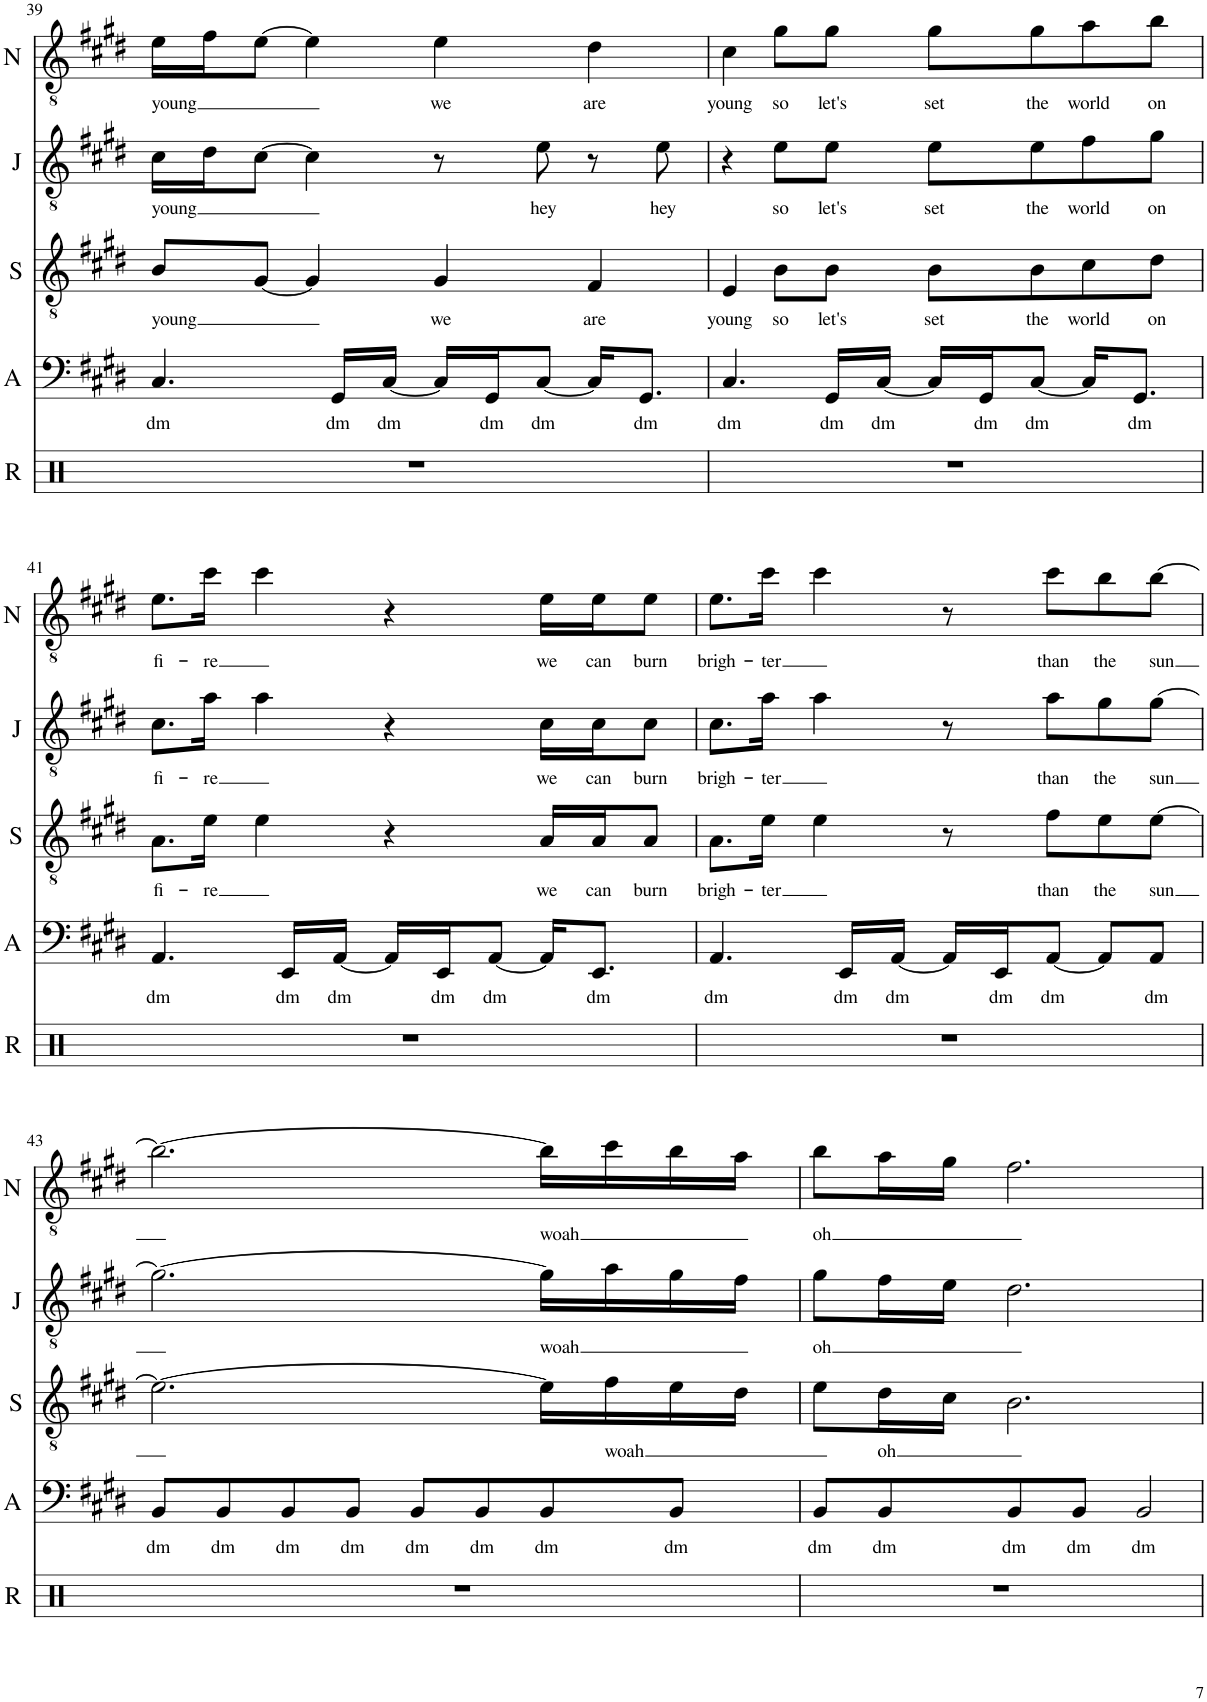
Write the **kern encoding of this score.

**kern	**kern	**text	**kern	**text	**kern	**text	**kern	**text
*part5	*part4	*part4	*part3	*part3	*part2	*part2	*part1	*part1
*staff5	*staff4	*staff4	*staff3	*staff3	*staff2	*staff2	*staff1	*staff1
*I"Ryan	*I"Andrew	*	*I"Steve	*	*I"Justin	*	*I"Nate	*
*I'R	*I'A	*	*I'S	*	*I'J	*	*I'N	*
!!LO:PB:g=z
*clefX	*clefF4	*	*clefGv2	*	*clefGv2	*	*clefGv2	*
*k[]	*k[f#c#g#d#]	*	*k[f#c#g#d#]	*	*k[f#c#g#d#]	*	*k[f#c#g#d#]	*
*M4/4	*M4/4	*	*M4/4	*	*M4/4	*	*M4/4	*
=39	=39	=39	=39	=39	=39	=39	=39	=39
!	!	!LO:LY:b	!	!LO:LY:b	!	!LO:LY:b	!	!LO:LY:b
1r	4.C#/	dm	8B/L	young	16c#\LL	young	16e\LL	young
.	.	.	.	.	16d#\J	.	16f#\J	.
.	.	.	[8G#/J	.	[8c#\J	.	[8e\J	.
.	.	.	4G#/]	.	4c#\]	.	4e\]	.
!	!	!LO:LY:b	!	!	!	!	!	!
.	16GG#/LL	dm	.	.	.	.	.	.
!	!	!LO:LY:b	!	!	!	!	!	!
.	[16C#/JJ	dm	.	.	.	.	.	.
!	!	!	!	!LO:LY:b	!	!	!	!LO:LY:b
.	16C#/LL]	.	4G#/	we	8r	.	4e\	we
!	!	!LO:LY:b	!	!	!	!	!	!
.	16GG#/J	dm	.	.	.	.	.	.
!	!	!LO:LY:b	!	!	!	!LO:LY:b	!	!
.	[8C#/J	dm	.	.	8e\	hey	.	.
!	!	!	!	!LO:LY:b	!	!	!	!LO:LY:b
.	16C#/KL]	.	4F#/	are	8r	.	4d#\	are
!	!	!LO:LY:b	!	!	!	!	!	!
.	8.GG#/J	dm	.	.	.	.	.	.
!	!	!	!	!	!	!LO:LY:b	!	!
.	.	.	.	.	8e\	hey	.	.
=40	=40	=40	=40	=40	=40	=40	=40	=40
!	!	!LO:LY:b	!	!LO:LY:b	!	!	!	!LO:LY:b
1r	4.C#/	dm	4E/	young	4r	.	4c#\	young
!	!	!	!	!LO:LY:b	!	!LO:LY:b	!	!LO:LY:b
.	.	.	8B\L	so	8e\L	so	8g#\L	so
!	!	!LO:LY:b	!	!LO:LY:b	!	!LO:LY:b	!	!LO:LY:b
.	16GG#/LL	dm	8B\J	let's	8e\J	let's	8g#\J	let's
!	!	!LO:LY:b	!	!	!	!	!	!
.	[16C#/JJ	dm	.	.	.	.	.	.
!	!	!	!	!LO:LY:b	!	!LO:LY:b	!	!LO:LY:b
.	16C#/LL]	.	8B\L	set	8e\L	set	8g#\L	set
!	!	!LO:LY:b	!	!	!	!	!	!
.	16GG#/J	dm	.	.	.	.	.	.
!	!	!LO:LY:b	!	!LO:LY:b	!	!LO:LY:b	!	!LO:LY:b
.	[8C#/J	dm	8B\	the	8e\	the	8g#\	the
!	!	!	!	!LO:LY:b	!	!LO:LY:b	!	!LO:LY:b
.	16C#/KL]	.	8c#\	world	8f#\	world	8a\	world
!	!	!LO:LY:b	!	!	!	!	!	!
.	8.GG#/J	dm	.	.	.	.	.	.
!	!	!	!	!LO:LY:b	!	!LO:LY:b	!	!LO:LY:b
.	.	.	8d#\J	on	8g#\J	on	8b\J	on
!!LO:LB:g=z
=41	=41	=41	=41	=41	=41	=41	=41	=41
!	!	!LO:LY:b	!	!LO:LY:b	!	!LO:LY:b	!	!LO:LY:b
1r	4.AA/	dm	8.A\L	fi-	8.c#\L	fi-	8.e\L	fi-
!	!	!	!	!LO:LY:b	!	!LO:LY:b	!	!LO:LY:b
.	.	.	16e\Jk	-re	16a\Jk	-re	16cc#\Jk	-re
.	.	.	4e\	.	4a\	.	4cc#\	.
!	!	!LO:LY:b	!	!	!	!	!	!
.	16EE/LL	dm	.	.	.	.	.	.
!	!	!LO:LY:b	!	!	!	!	!	!
.	[16AA/JJ	dm	.	.	.	.	.	.
.	16AA/LL]	.	4r	.	4r	.	4r	.
!	!	!LO:LY:b	!	!	!	!	!	!
.	16EE/J	dm	.	.	.	.	.	.
!	!	!LO:LY:b	!	!	!	!	!	!
.	[8AA/J	dm	.	.	.	.	.	.
!	!	!	!	!LO:LY:b	!	!LO:LY:b	!	!LO:LY:b
.	16AA/KL]	.	16A/LL	we	16c#\LL	we	16e\LL	we
!	!	!LO:LY:b	!	!LO:LY:b	!	!LO:LY:b	!	!LO:LY:b
.	8.EE/J	dm	16A/J	can	16c#\J	can	16e\J	can
!	!	!	!	!LO:LY:b	!	!LO:LY:b	!	!LO:LY:b
.	.	.	8A/J	burn	8c#\J	burn	8e\J	burn
=42	=42	=42	=42	=42	=42	=42	=42	=42
!	!	!LO:LY:b	!	!LO:LY:b	!	!LO:LY:b	!	!LO:LY:b
1r	4.AA/	dm	8.A\L	brigh-	8.c#\L	brigh-	8.e\L	brigh-
!	!	!	!	!LO:LY:b	!	!LO:LY:b	!	!LO:LY:b
.	.	.	16e\Jk	-ter	16a\Jk	-ter	16cc#\Jk	-ter
.	.	.	4e\	.	4a\	.	4cc#\	.
!	!	!LO:LY:b	!	!	!	!	!	!
.	16EE/LL	dm	.	.	.	.	.	.
!	!	!LO:LY:b	!	!	!	!	!	!
.	[16AA/JJ	dm	.	.	.	.	.	.
.	16AA/LL]	.	8r	.	8r	.	8r	.
!	!	!LO:LY:b	!	!	!	!	!	!
.	16EE/J	dm	.	.	.	.	.	.
!	!	!LO:LY:b	!	!LO:LY:b	!	!LO:LY:b	!	!LO:LY:b
.	[8AA/J	dm	8f#\L	than	8a\L	than	8cc#\L	than
!	!	!	!	!LO:LY:b	!	!LO:LY:b	!	!LO:LY:b
.	8AA/L]	.	8e\	the	8g#\	the	8b\	the
!	!	!LO:LY:b	!	!LO:LY:b	!	!LO:LY:b	!	!LO:LY:b
.	8AA/J	dm	[8e\J	sun	[8g#\J	sun	[8b\J	sun
!!LO:LB:g=z
=43	=43	=43	=43	=43	=43	=43	=43	=43
!	!	!LO:LY:b	!	!	!	!	!	!
1r	8BB/L	dm	2.e\_	.	2.g#\_	.	2.b\_	.
!	!	!LO:LY:b	!	!	!	!	!	!
.	8BB/	dm	.	.	.	.	.	.
!	!	!LO:LY:b	!	!	!	!	!	!
.	8BB/	dm	.	.	.	.	.	.
!	!	!LO:LY:b	!	!	!	!	!	!
.	8BB/J	dm	.	.	.	.	.	.
!	!	!LO:LY:b	!	!	!	!	!	!
.	8BB/L	dm	.	.	.	.	.	.
!	!	!LO:LY:b	!	!	!	!	!	!
.	8BB/	dm	.	.	.	.	.	.
!	!	!LO:LY:b	!	!	!	!LO:LY:b	!	!LO:LY:b
.	8BB/	dm	16e\LL]	.	16g#\LL]	woah	16b\LL]	woah
!	!	!	!	!LO:LY:b	!	!	!	!
.	.	.	16f#\	woah	16a\	.	16cc#\	.
!	!	!LO:LY:b	!	!	!	!	!	!
.	8BB/J	dm	16e\	.	16g#\	.	16b\	.
.	.	.	16d#\JJ	.	16f#\JJ	.	16a\JJ	.
=44	=44	=44	=44	=44	=44	=44	=44	=44
!	!	!LO:LY:b	!	!	!	!LO:LY:b	!	!LO:LY:b
1r	8BB/L	dm	8e\L	.	8g#\L	oh	8b\L	oh
!	!	!LO:LY:b	!	!LO:LY:b	!	!	!	!
.	8BB/	dm	16d#\L	oh	16f#\L	.	16a\L	.
.	.	.	16c#\JJ	.	16e\JJ	.	16g#\JJ	.
!	!	!LO:LY:b	!	!	!	!	!	!
.	8BB/	dm	2.B\	.	2.d#\	.	2.f#\	.
!	!	!LO:LY:b	!	!	!	!	!	!
.	8BB/J	dm	.	.	.	.	.	.
!	!	!LO:LY:b	!	!	!	!	!	!
.	2BB/	dm	.	.	.	.	.	.
=	=	=	=	=	=	=	=	=
*-	*-	*-	*-	*-	*-	*-	*-	*-
